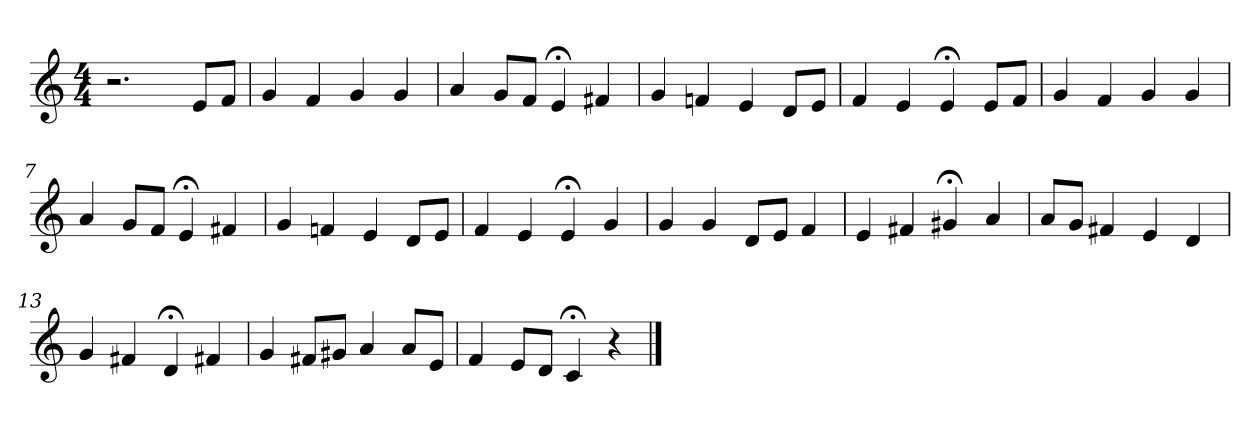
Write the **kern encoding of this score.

**kern
*part1
*staff1
*clefG2
*k[]
*C:
*M4/4
=1
2.r
8e/L
8f/J
=2
4g
4f
4g
4g
=3
4a
8g/L
8f/J
4e;<
4f#X
=4
4g
4fn
4e
8d/L
8e/J
=5
4f
4e
4e;<
8e/L
8f/J
=6
4g
4f
4g
4g
=7
4a
8g/L
8f/J
4e;<
4f#X
=8
4g
4fn
4e
8d/L
8e/J
=9
4f
4e
4e;<
4g
=10
4g
4g
8d/L
8e/J
4f
=11
4e
4f#X
4g#X;<
4a
=12
8a/L
8g/J
4f#X
4e
4d
=13
4g
4f#X
4d;<
4f#X
=14
4g
8f#X/L
8g#X/J
4a
8a/L
8e/J
=15
4f
8e/L
8d/J
4c;<
4r
==
*-
